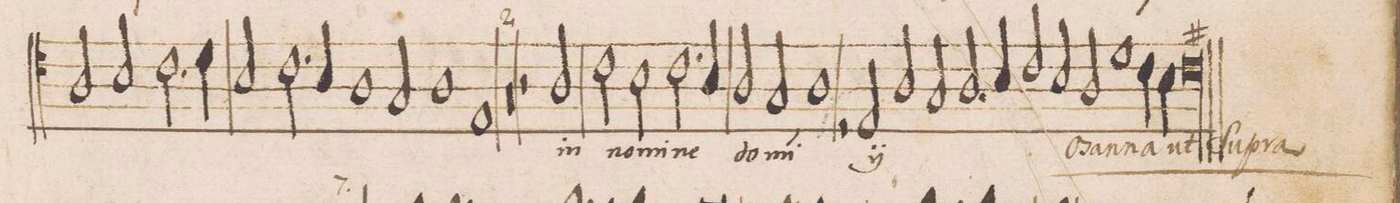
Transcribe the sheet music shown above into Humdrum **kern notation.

**kern	**text
*I"ALTVS	*
*clefC4	*
*k[]	*
*met(C|)	*
*M2/1	*
2A/	no-
2B/	-mi-
2.c\	-ne
4d\	.
=78-	=78-
2B/	Do-
2.c\	.
4B/	.
1A\	.
=79-	=79-
2G/	.
1A	-mi-
=80-	=80-
1E	-ni
*	*Xij
0r	.
=81-	=81-
2r	.
2A/	in
=82-	=82-
2c\	no-
2B\	-mi-
2.c\	-ne
4B/	.
=83-	=83-
2A/	do-
2G/	-mi-
1A	-(ni)
=84-	=84-
2r	.
*	*ij
2E/	in
2A/	no-
2G/	-mi-
=85-	=85-
2.A/	-ne
4B/	.
2c/	Do-
2B/	.
=86-	=86-
2A/	.
1d	.
4c\	-mi-
4B\	.
=87-	=87-
0c#Xl	-ni
*	*Xij
=-	=-
*-	*-
